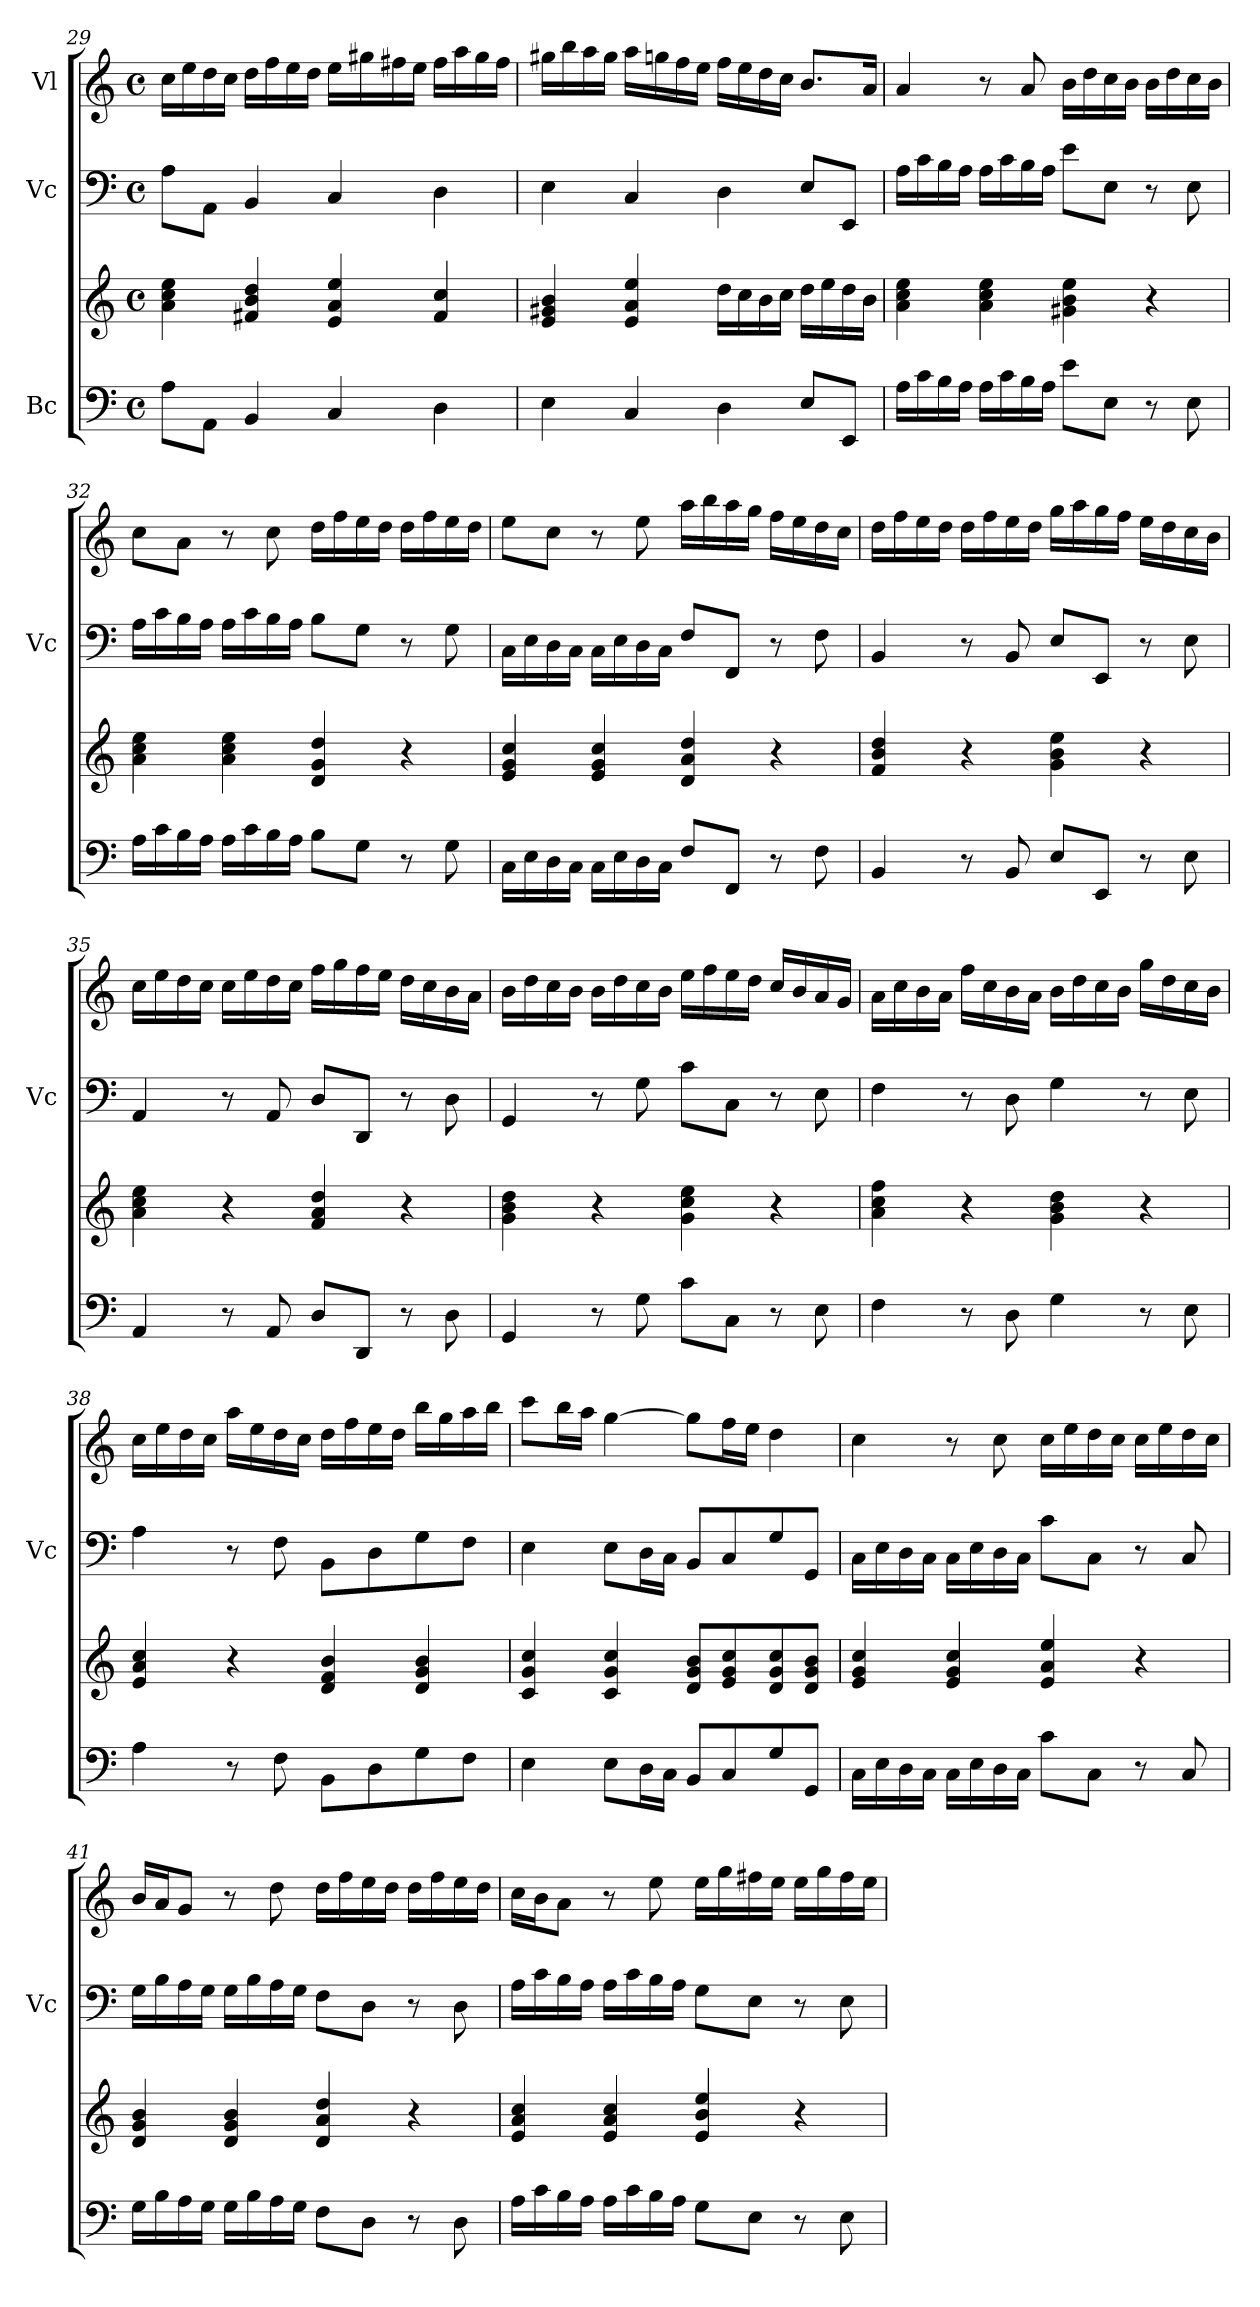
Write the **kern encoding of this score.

**kern	**kern	**kern	**kern
*part3	*part3	*part2	*part1
*staff4	*staff3	*staff2	*staff1
*I"Bc	*	*I"Vc	*I"Vl
*	*	*I'Vc	*
*clefF4	*clefG2	*clefF4	*clefG2
*k[]	*k[]	*k[]	*k[]
*M4/4	*M4/4	*M4/4	*M4/4
*met(c)	*met(c)	*met(c)	*met(c)
=29	=29	=29	=29
8A\L	4a\ 4cc\ 4ee\	8A\L	16cc\LL
.	.	.	16ee\
8AA\J	.	8AA\J	16dd\
.	.	.	16cc\JJ
4BB/	4f#X/ 4b/ 4dd/	4BB/	16dd\LL
.	.	.	16ff\
.	.	.	16ee\
.	.	.	16dd\JJ
4C/	4e/ 4a/ 4ee/	4C/	16ee\LL
.	.	.	16gg#X\
.	.	.	16ff#X\
.	.	.	16ee\JJ
4D\	4f#/ 4cc/	4D\	16ff#\LL
.	.	.	16aa\
.	.	.	16gg#\
.	.	.	16ff#\JJ
!!LO:LB:g=z
=30	=30	=30	=30
4E\	4e/ 4g#X/ 4b/	4E\	16gg#X\LL
.	.	.	16bb\
.	.	.	16aa\
.	.	.	16gg#\JJ
4C/	4e/ 4a/ 4ee/	4C/	16aa\LL
.	.	.	16ggn\
.	.	.	16ff\
.	.	.	16ee\JJ
4D\	16dd\LL	4D\	16ff\LL
.	16cc\	.	16ee\
.	16b\	.	16dd\
.	16cc\JJ	.	16cc\JJ
8E/L	16dd\LL	8E/L	8.b/L
.	16ee\	.	.
8EE/J	16dd\	8EE/J	.
.	16b\JJ	.	16a/Jk
=31	=31	=31	=31
16A\LL	4a\ 4cc\ 4ee\	16A\LL	4a/
16c\	.	16c\	.
16B\	.	16B\	.
16A\JJ	.	16A\JJ	.
16A\LL	4a\ 4cc\ 4ee\	16A\LL	8r
16c\	.	16c\	.
16B\	.	16B\	8a/
16A\JJ	.	16A\JJ	.
8e\L	4g#X\ 4b\ 4ee\	8e\L	16b\LL
.	.	.	16dd\
8E\J	.	8E\J	16cc\
.	.	.	16b\JJ
8r	4r	8r	16b\LL
.	.	.	16dd\
8E\	.	8E\	16cc\
.	.	.	16b\JJ
=32	=32	=32	=32
16A\LL	4a\ 4cc\ 4ee\	16A\LL	8cc\L
16c\	.	16c\	.
16B\	.	16B\	8a\J
16A\JJ	.	16A\JJ	.
16A\LL	4a\ 4cc\ 4ee\	16A\LL	8r
16c\	.	16c\	.
16B\	.	16B\	8cc\
16A\JJ	.	16A\JJ	.
8B\L	4d/ 4g/ 4dd/	8B\L	16dd\LL
.	.	.	16ff\
8G\J	.	8G\J	16ee\
.	.	.	16dd\JJ
8r	4r	8r	16dd\LL
.	.	.	16ff\
8G\	.	8G\	16ee\
.	.	.	16dd\JJ
!!LO:PB:g=z
=33	=33	=33	=33
16C\LL	4e/ 4g/ 4cc/	16C\LL	8ee\L
16E\	.	16E\	.
16D\	.	16D\	8cc\J
16C\JJ	.	16C\JJ	.
16C\LL	4e/ 4g/ 4cc/	16C\LL	8r
16E\	.	16E\	.
16D\	.	16D\	8ee\
16C\JJ	.	16C\JJ	.
8F/L	4d/ 4a/ 4dd/	8F/L	16aa\LL
.	.	.	16bb\
8FF/J	.	8FF/J	16aa\
.	.	.	16gg\JJ
8r	4r	8r	16ff\LL
.	.	.	16ee\
8F\	.	8F\	16dd\
.	.	.	16cc\JJ
=34	=34	=34	=34
4BB/	4f/ 4b/ 4dd/	4BB/	16dd\LL
.	.	.	16ff\
.	.	.	16ee\
.	.	.	16dd\JJ
8r	4r	8r	16dd\LL
.	.	.	16ff\
8BB/	.	8BB/	16ee\
.	.	.	16dd\JJ
8E/L	4g\ 4b\ 4ee\	8E/L	16gg\LL
.	.	.	16aa\
8EE/J	.	8EE/J	16gg\
.	.	.	16ff\JJ
8r	4r	8r	16ee\LL
.	.	.	16dd\
8E\	.	8E\	16cc\
.	.	.	16b\JJ
=35	=35	=35	=35
4AA/	4a\ 4cc\ 4ee\	4AA/	16cc\LL
.	.	.	16ee\
.	.	.	16dd\
.	.	.	16cc\JJ
8r	4r	8r	16cc\LL
.	.	.	16ee\
8AA/	.	8AA/	16dd\
.	.	.	16cc\JJ
8D/L	4f/ 4a/ 4dd/	8D/L	16ff\LL
.	.	.	16gg\
8DD/J	.	8DD/J	16ff\
.	.	.	16ee\JJ
8r	4r	8r	16dd\LL
.	.	.	16cc\
8D\	.	8D\	16b\
.	.	.	16a\JJ
!!LO:LB:g=z
=36	=36	=36	=36
4GG/	4g\ 4b\ 4dd\	4GG/	16b\LL
.	.	.	16dd\
.	.	.	16cc\
.	.	.	16b\JJ
8r	4r	8r	16b\LL
.	.	.	16dd\
8G\	.	8G\	16cc\
.	.	.	16b\JJ
8c\L	4g\ 4cc\ 4ee\	8c\L	16ee\LL
.	.	.	16ff\
8C\J	.	8C\J	16ee\
.	.	.	16dd\JJ
8r	4r	8r	16cc/LL
.	.	.	16b/
8E\	.	8E\	16a/
.	.	.	16g/JJ
=37	=37	=37	=37
4F\	4a\ 4cc\ 4ff\	4F\	16a\LL
.	.	.	16cc\
.	.	.	16b\
.	.	.	16a\JJ
8r	4r	8r	16ff\LL
.	.	.	16cc\
8D\	.	8D\	16b\
.	.	.	16a\JJ
4G\	4g\ 4b\ 4dd\	4G\	16b\LL
.	.	.	16dd\
.	.	.	16cc\
.	.	.	16b\JJ
8r	4r	8r	16gg\LL
.	.	.	16dd\
8E\	.	8E\	16cc\
.	.	.	16b\JJ
=38	=38	=38	=38
4A\	4e/ 4a/ 4cc/	4A\	16cc\LL
.	.	.	16ee\
.	.	.	16dd\
.	.	.	16cc\JJ
8r	4r	8r	16aa\LL
.	.	.	16ee\
8F\	.	8F\	16dd\
.	.	.	16cc\JJ
8BB\L	4d/ 4f/ 4b/	8BB\L	16dd\LL
.	.	.	16ff\
8D\	.	8D\	16ee\
.	.	.	16dd\JJ
8G\	4d/ 4g/ 4b/	8G\	16bb\LL
.	.	.	16gg\
8F\J	.	8F\J	16aa\
.	.	.	16bb\JJ
=39	=39	=39	=39
4E\	4c/ 4g/ 4cc/	4E\	8ccc\L
.	.	.	16bb\L
.	.	.	16aa\JJ
8E\L	4c/ 4g/ 4cc/	8E\L	[4gg\
16D\L	.	16D\L	.
16C\JJ	.	16C\JJ	.
8BB/L	8d/ 8g/ 8b/L	8BB/L	8gg\L]
8C/	8e/ 8g/ 8cc/	8C/	16ff\L
.	.	.	16ee\JJ
8G/	8d/ 8g/ 8cc/	8G/	4dd\
8GG/J	8d/ 8g/ 8b/J	8GG/J	.
!!LO:LB:g=z
=40	=40	=40	=40
16C\LL	4e/ 4g/ 4cc/	16C\LL	4cc\
16E\	.	16E\	.
16D\	.	16D\	.
16C\JJ	.	16C\JJ	.
16C\LL	4e/ 4g/ 4cc/	16C\LL	8r
16E\	.	16E\	.
16D\	.	16D\	8cc\
16C\JJ	.	16C\JJ	.
8c\L	4e/ 4a/ 4ee/	8c\L	16cc\LL
.	.	.	16ee\
8C\J	.	8C\J	16dd\
.	.	.	16cc\JJ
8r	4r	8r	16cc\LL
.	.	.	16ee\
8C/	.	8C/	16dd\
.	.	.	16cc\JJ
=41	=41	=41	=41
16G\LL	4d/ 4g/ 4b/	16G\LL	16b/LL
16B\	.	16B\	16a/J
16A\	.	16A\	8g/J
16G\JJ	.	16G\JJ	.
16G\LL	4d/ 4g/ 4b/	16G\LL	8r
16B\	.	16B\	.
16A\	.	16A\	8dd\
16G\JJ	.	16G\JJ	.
8F\L	4d/ 4a/ 4dd/	8F\L	16dd\LL
.	.	.	16ff\
8D\J	.	8D\J	16ee\
.	.	.	16dd\JJ
8r	4r	8r	16dd\LL
.	.	.	16ff\
8D\	.	8D\	16ee\
.	.	.	16dd\JJ
=42	=42	=42	=42
16A\LL	4e/ 4a/ 4cc/	16A\LL	16cc\LL
16c\	.	16c\	16b\J
16B\	.	16B\	8a\J
16A\JJ	.	16A\JJ	.
16A\LL	4e/ 4a/ 4cc/	16A\LL	8r
16c\	.	16c\	.
16B\	.	16B\	8ee\
16A\JJ	.	16A\JJ	.
8G\L	4e/ 4b/ 4ee/	8G\L	16ee\LL
.	.	.	16gg\
8E\J	.	8E\J	16ff#X\
.	.	.	16ee\JJ
8r	4r	8r	16ee\LL
.	.	.	16gg\
8E\	.	8E\	16ff#\
.	.	.	16ee\JJ
=	=	=	=
*-	*-	*-	*-
